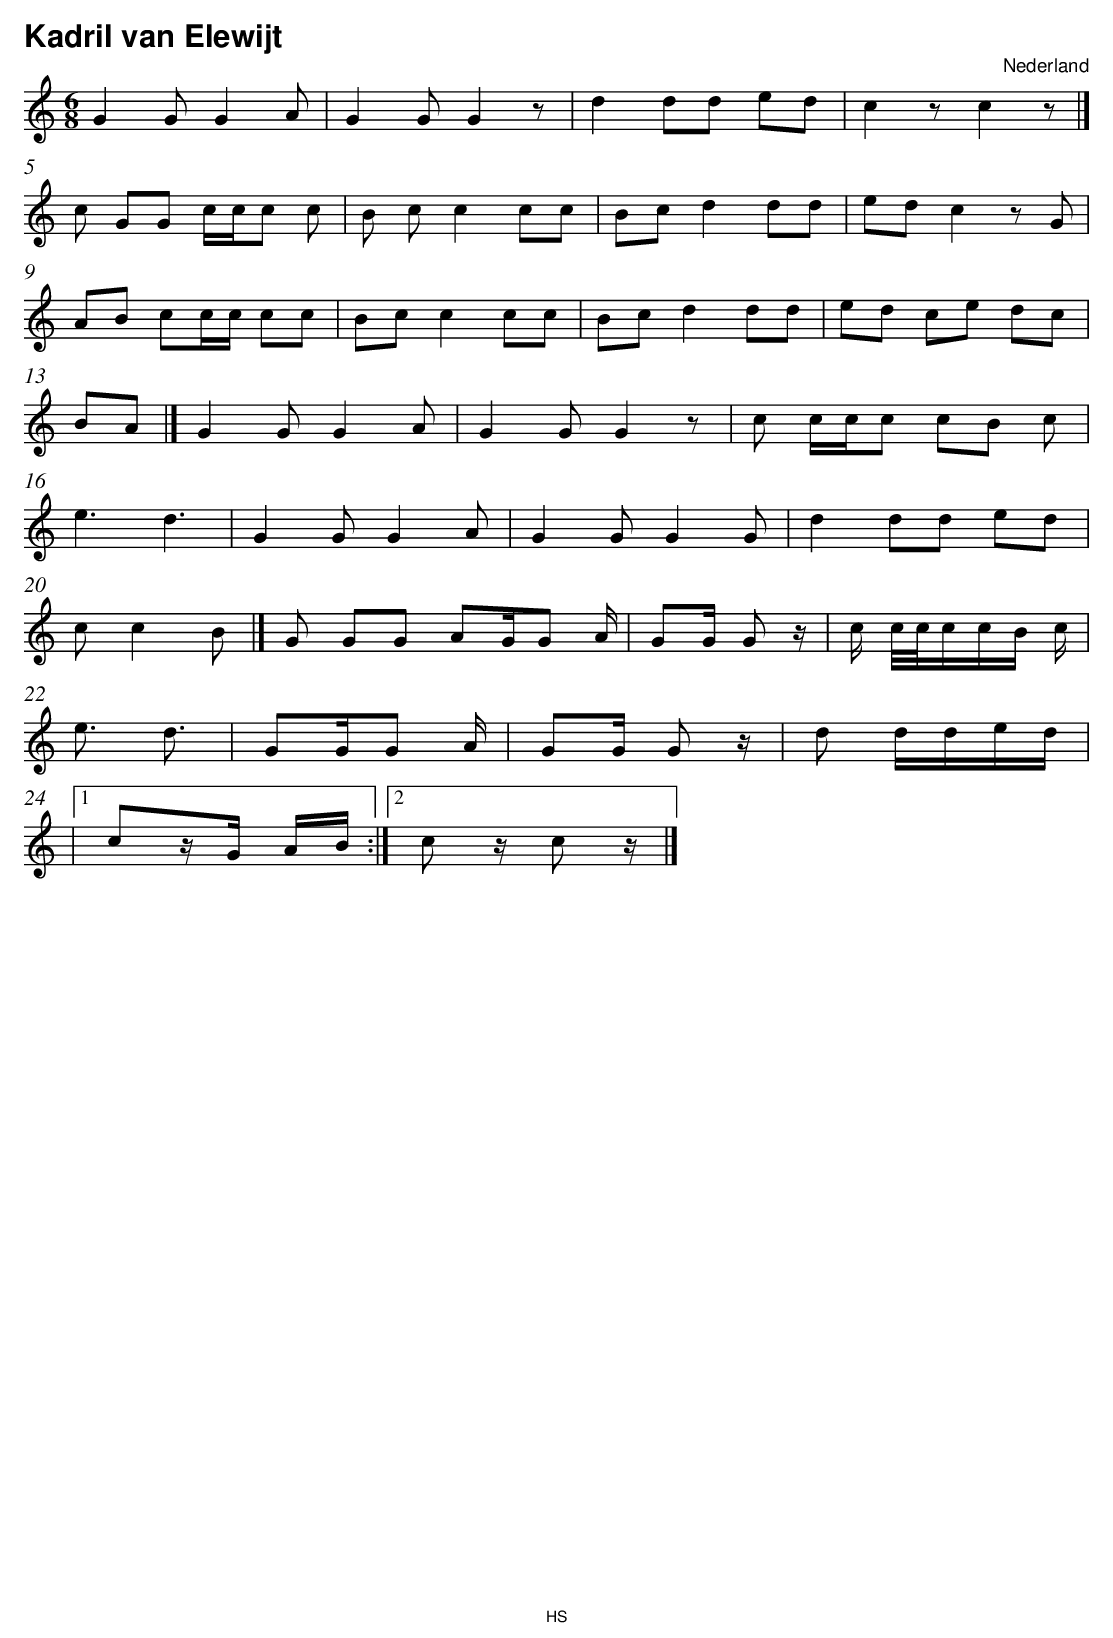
X:1
T:Kadril van Elewijt
O:Nederland
M:6/8
L:1/8
Q:1/4=134
K:C
V:1
G2 GG2 A|G2 GG2 z|d2 dd ed |c2 zc2 z|]
c GG c/c/c c|B cc2 cc |Bc d2 dd |ed c2 zG |
AB cc/c/ cc |Bc c2 cc |Bc d2 dd |ed ce dc |
BA |]G2 GG2 A|G2 GG2 z|c c/c/c cB c|
e3 d3 |G2 GG2 A|G2 GG2 G|d2 dd ed |
cc2 B|]G GG AG/G A/|GG/ Gz/|c/ c/4c/4c/c/B/ c/|
e3/2 d3/2 |GG/G A/|GG/ Gz/|d d/d/e/d/ |
|1 cz/G/ A/B/:|2 c z/cz/ |]
